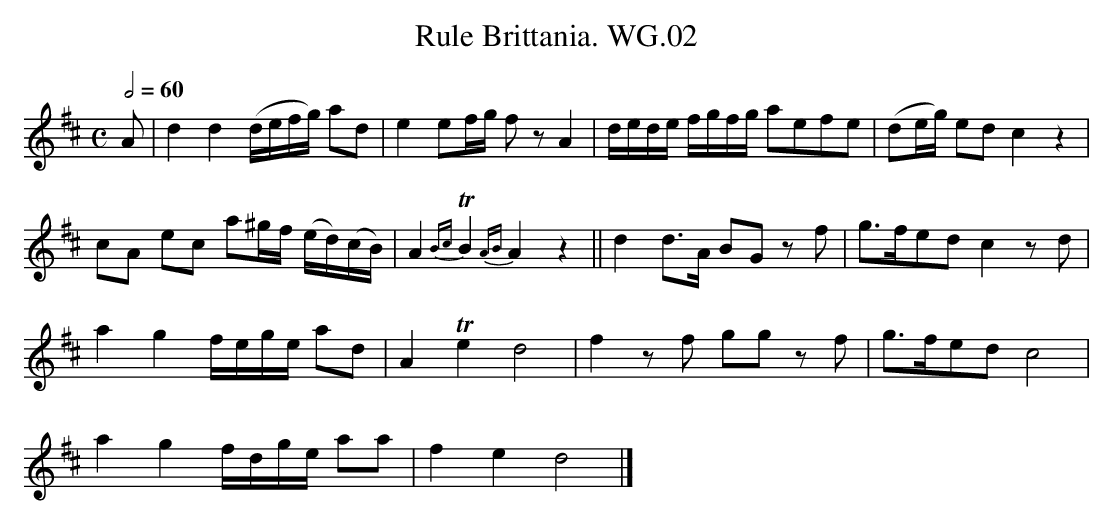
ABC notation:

X:1
T:Rule Brittania. WG.02
M:C
L:1/8
Q:2/4=60
K:D
A|d2d2 (d/e/f/g/) ad|e2 ef/g/ fzA2|d/e/d/e/ f/g/f/g/ aefe|(de/g/) ed c2z2|
cA ec a^g/f/ (e/d/)(c/B/)|A2{Bc} TB2{AB}A2z2||d2d>A BG zf|g>fed c2zd|
a2g2 f/e/g/e/ ad|A2Te2 d4|f2zf gg zf|g>fed c4|
a2g2 f/d/g/e/ aa|f2e2 d4|]
